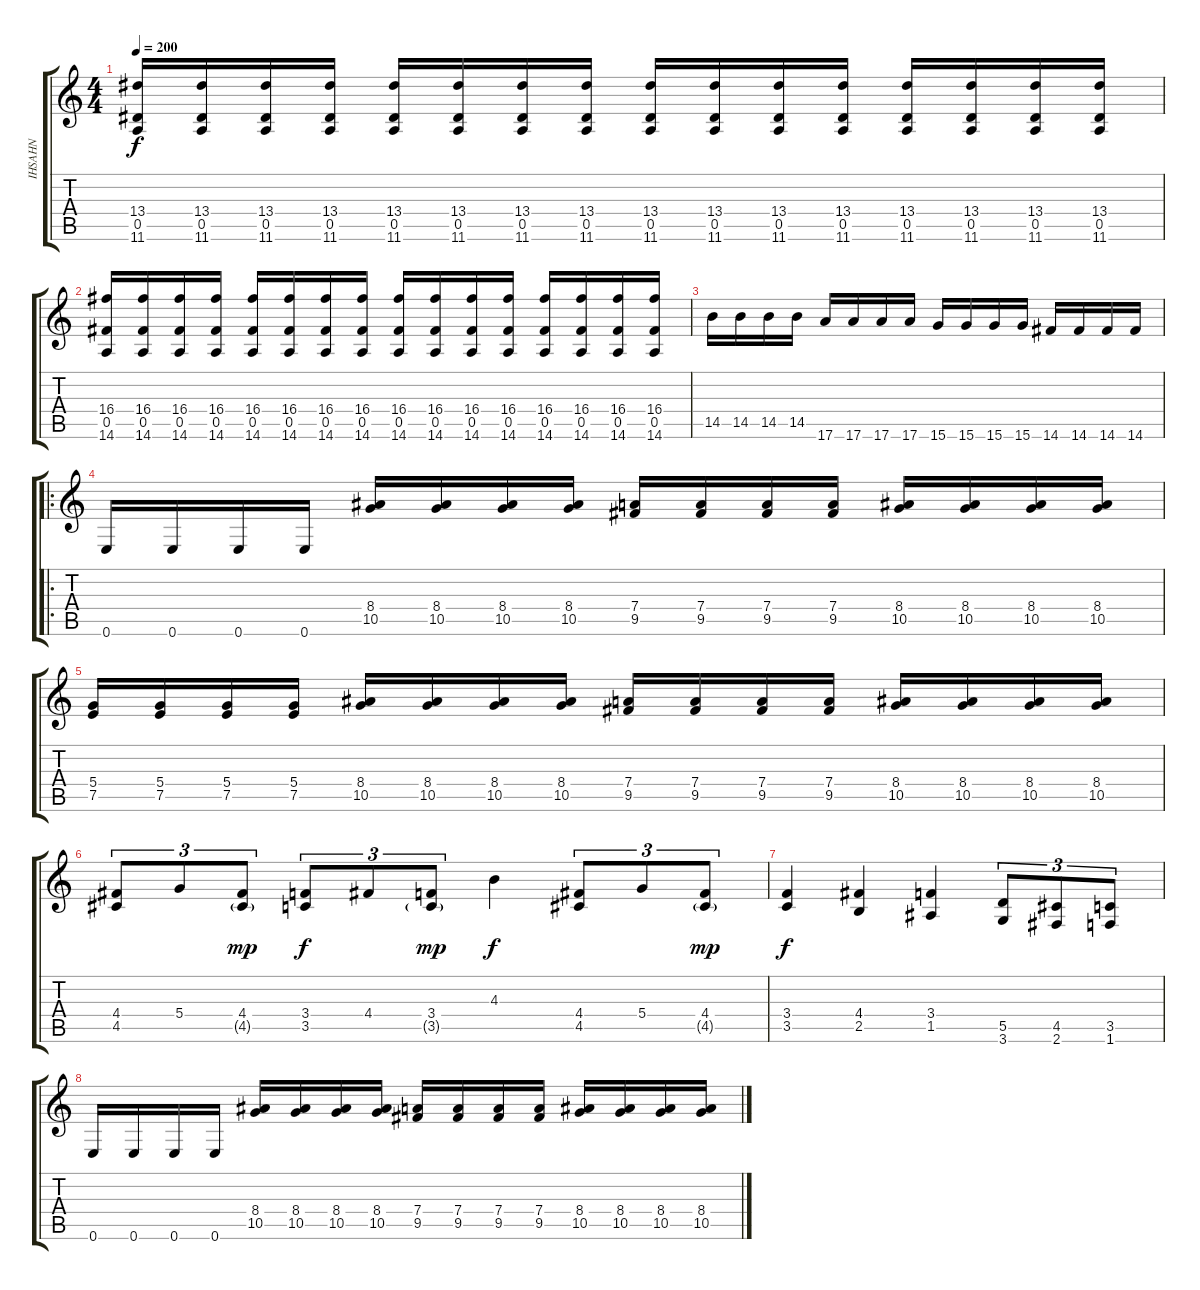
\track ("IHSAHN" "IHSAHN") {instrument distortionguitar}
\staff {score tabs}
\tuning (E4 B3 G3 D3 A2 E2) {hide}
\ts (4 4)
\tempo 200
\clef g2
\ks c
(13.4 0.5 11.6).16{dy f} (13.4 0.5 11.6).16 (13.4 0.5 11.6).16 (13.4 0.5 11.6).16 (13.4 0.5 11.6).16 (13.4 0.5 11.6).16 (13.4 0.5 11.6).16 (13.4 0.5 11.6).16 (13.4 0.5 11.6).16 (13.4 0.5 11.6).16 (13.4 0.5 11.6).16 (13.4 0.5 11.6).16 (13.4 0.5 11.6).16 (13.4 0.5 11.6).16 (13.4 0.5 11.6).16 (13.4 0.5 11.6).16 |
(16.4 0.5 14.6).16 (16.4 0.5 14.6).16 (16.4 0.5 14.6).16 (16.4 0.5 14.6).16 (16.4 0.5 14.6).16 (16.4 0.5 14.6).16 (16.4 0.5 14.6).16 (16.4 0.5 14.6).16 (16.4 0.5 14.6).16 (16.4 0.5 14.6).16 (16.4 0.5 14.6).16 (16.4 0.5 14.6).16 (16.4 0.5 14.6).16 (16.4 0.5 14.6).16 (16.4 0.5 14.6).16 (16.4 0.5 14.6).16 |
14.5.16 14.5.16 14.5.16 14.5.16 17.6.16 17.6.16 17.6.16 17.6.16 15.6.16 15.6.16 15.6.16 15.6.16 14.6.16 14.6.16 14.6.16 14.6.16 |
\ro
0.6.16 0.6.16 0.6.16 0.6.16 (8.4 10.5).16 (8.4 10.5).16 (8.4 10.5).16 (8.4 10.5).16 (7.4 9.5).16 (7.4 9.5).16 (7.4 9.5).16 (7.4 9.5).16 (8.4 10.5).16 (8.4 10.5).16 (8.4 10.5).16 (8.4 10.5).16 |
(5.4 7.5).16 (5.4 7.5).16 (5.4 7.5).16 (5.4 7.5).16 (8.4 10.5).16 (8.4 10.5).16 (8.4 10.5).16 (8.4 10.5).16 (7.4 9.5).16 (7.4 9.5).16 (7.4 9.5).16 (7.4 9.5).16 (8.4 10.5).16 (8.4 10.5).16 (8.4 10.5).16 (8.4 10.5).16 |
(4.4 4.5).8{tu (3 2)} 5.4.8{tu (3 2)} (4.4 4.5{g}).8{tu (3 2) dy mp} (3.4 3.5).8{tu (3 2) dy f} 4.4.8{tu (3 2)} (3.4 3.5{g}).8{tu (3 2) dy mp} 4.3.4{dy f} (4.4 4.5).8{tu (3 2)} 5.4.8{tu (3 2)} (4.4 4.5{g}).8{tu (3 2) dy mp} |
(3.4 3.5).4{dy f} (4.4 2.5).4 (3.4 1.5).4 (5.5 3.6).8{tu (3 2)} (4.5 2.6).8{tu (3 2)} (3.5 1.6).8{tu (3 2)} |
0.6.16 0.6.16 0.6.16 0.6.16 (8.4 10.5).16 (8.4 10.5).16 (8.4 10.5).16 (8.4 10.5).16 (7.4 9.5).16 (7.4 9.5).16 (7.4 9.5).16 (7.4 9.5).16 (8.4 10.5).16 (8.4 10.5).16 (8.4 10.5).16 (8.4 10.5).16
